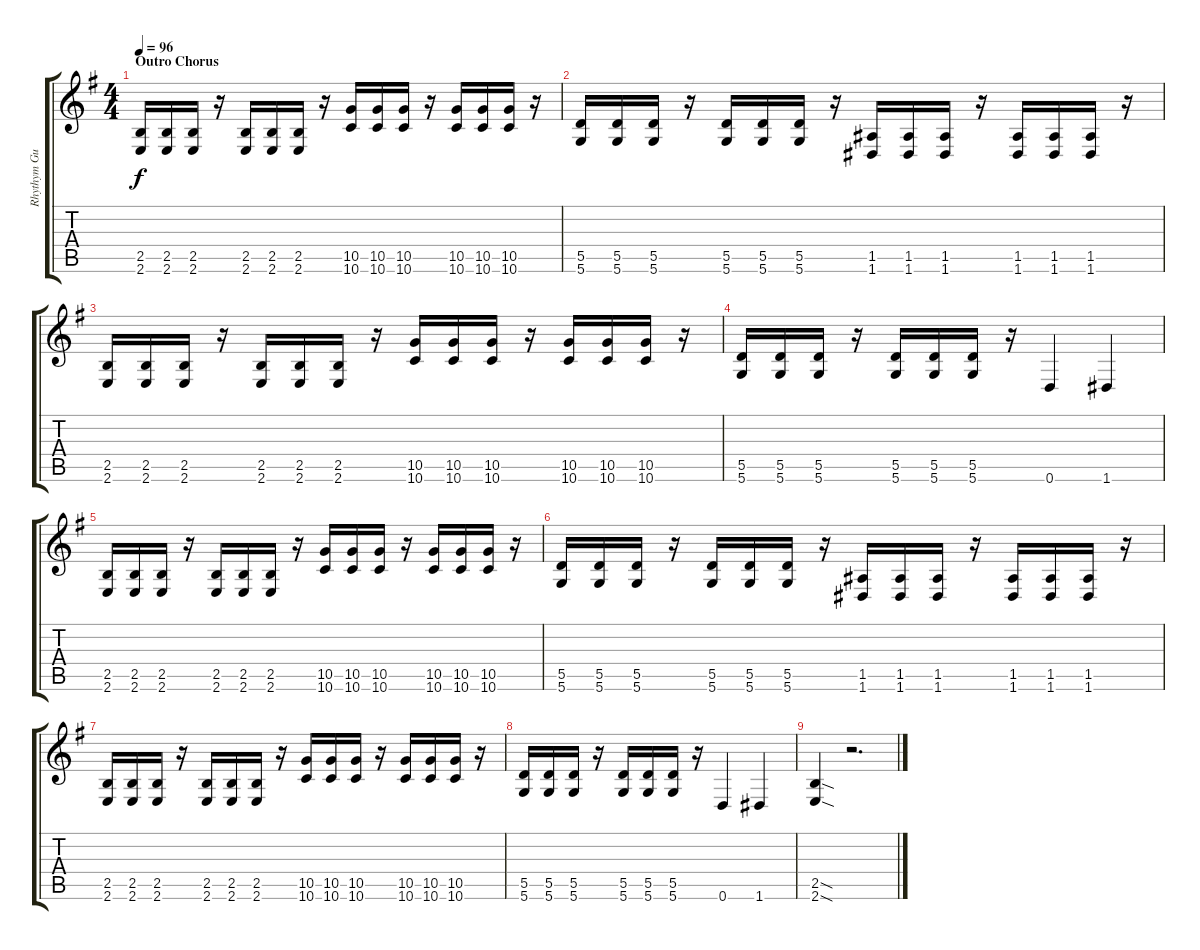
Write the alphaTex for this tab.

\track ("Rhythym Guitar [R]" "Rhythym Gu") {instrument distortionguitar}
\staff {score tabs}
\tuning (E4 B3 G3 D3 A2 D2) {hide}
\ts (4 4)
\section ("" "Outro Chorus")
\tempo 96
\clef g2
\ks eminor
(2.5 2.6).16{dy f} (2.5 2.6).16 (2.5 2.6).16 r.16 (2.5 2.6).16 (2.5 2.6).16 (2.5 2.6).16 r.16 (10.5 10.6).16 (10.5 10.6).16 (10.5 10.6).16 r.16 (10.5 10.6).16 (10.5 10.6).16 (10.5 10.6).16 r.16 |
(5.5 5.6).16 (5.5 5.6).16 (5.5 5.6).16 r.16 (5.5 5.6).16 (5.5 5.6).16 (5.5 5.6).16 r.16 (1.5 1.6).16 (1.5 1.6).16 (1.5 1.6).16 r.16 (1.5 1.6).16 (1.5 1.6).16 (1.5 1.6).16 r.16 |
(2.5 2.6).16 (2.5 2.6).16 (2.5 2.6).16 r.16 (2.5 2.6).16 (2.5 2.6).16 (2.5 2.6).16 r.16 (10.5 10.6).16 (10.5 10.6).16 (10.5 10.6).16 r.16 (10.5 10.6).16 (10.5 10.6).16 (10.5 10.6).16 r.16 |
(5.5 5.6).16 (5.5 5.6).16 (5.5 5.6).16 r.16 (5.5 5.6).16 (5.5 5.6).16 (5.5 5.6).16 r.16 0.6.4 1.6.4 |
(2.5 2.6).16 (2.5 2.6).16 (2.5 2.6).16 r.16 (2.5 2.6).16 (2.5 2.6).16 (2.5 2.6).16 r.16 (10.5 10.6).16 (10.5 10.6).16 (10.5 10.6).16 r.16 (10.5 10.6).16 (10.5 10.6).16 (10.5 10.6).16 r.16 |
(5.5 5.6).16 (5.5 5.6).16 (5.5 5.6).16 r.16 (5.5 5.6).16 (5.5 5.6).16 (5.5 5.6).16 r.16 (1.5 1.6).16 (1.5 1.6).16 (1.5 1.6).16 r.16 (1.5 1.6).16 (1.5 1.6).16 (1.5 1.6).16 r.16 |
(2.5 2.6).16 (2.5 2.6).16 (2.5 2.6).16 r.16 (2.5 2.6).16 (2.5 2.6).16 (2.5 2.6).16 r.16 (10.5 10.6).16 (10.5 10.6).16 (10.5 10.6).16 r.16 (10.5 10.6).16 (10.5 10.6).16 (10.5 10.6).16 r.16 |
(5.5 5.6).16 (5.5 5.6).16 (5.5 5.6).16 r.16 (5.5 5.6).16 (5.5 5.6).16 (5.5 5.6).16 r.16 0.6.4 1.6.4 |
(2.5{sod} 2.6{sod}).4 r.2{d}
